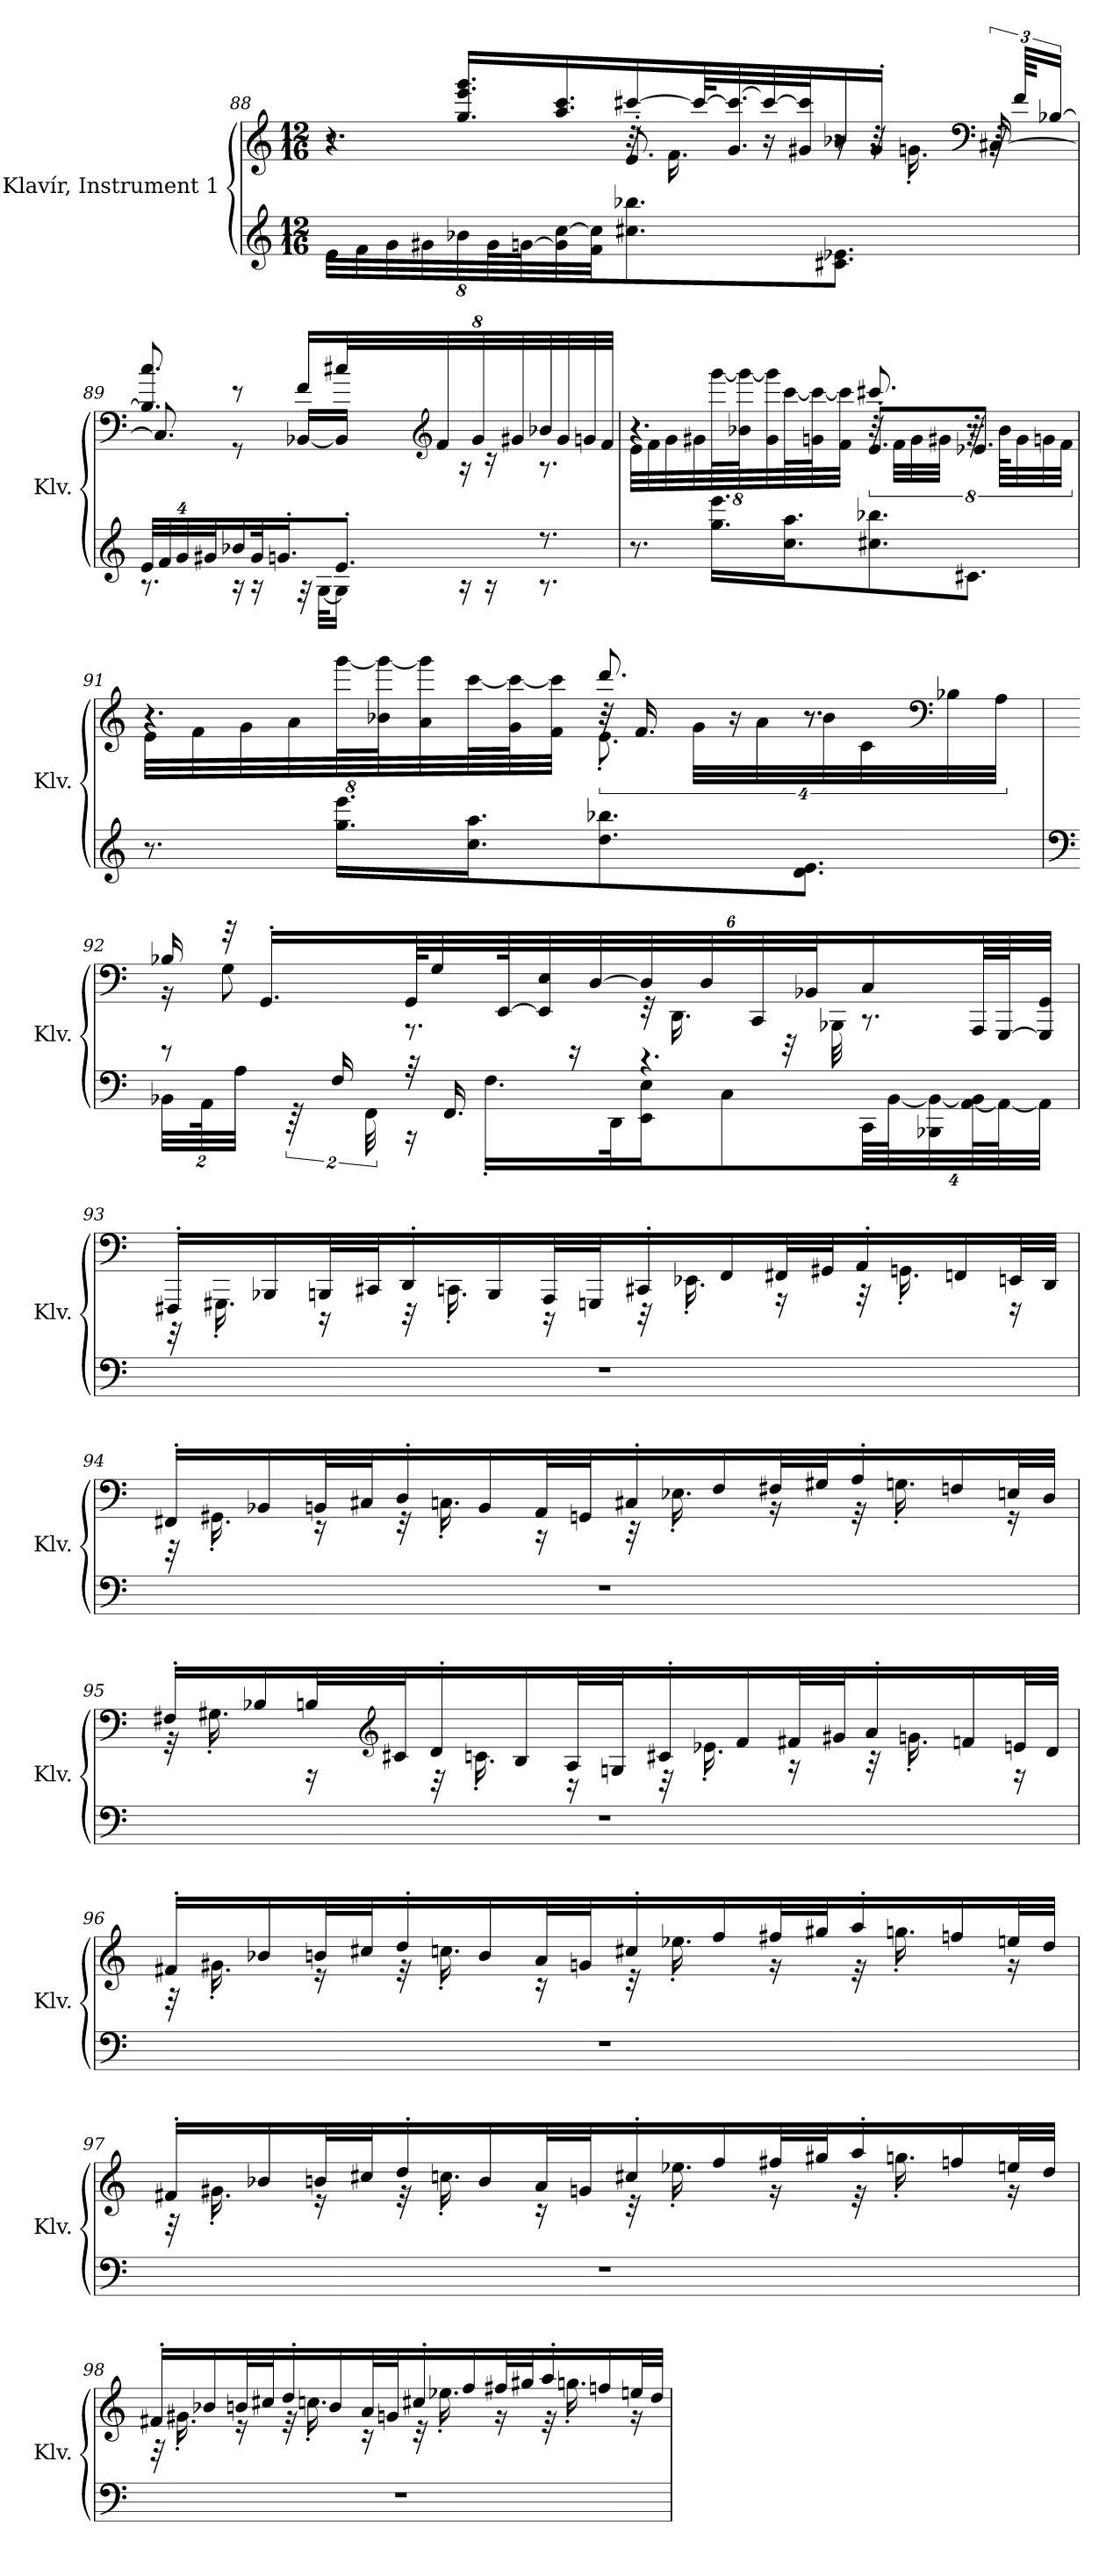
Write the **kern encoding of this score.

**kern	**kern
*part1	*part1
*staff2	*staff1
*I"Klavír, Instrument  1	*
*I'Klv.	*
!!LO:LB:g=z
*clefG2	*clefG2
*k[]	*k[]
*M12/16	*M12/16
*MM120	*MM120
*Xbrackettup	*
=88	=88
*	*^
*	*	*^
64%3e\LL	8.r	4.r	4.r
64%3f\	.	.	.
64%3g\	.	.	.
64%3g#X\	.	.	.
*	*MM100	*	*
64%3b-X\	16.gg/ 16.eee/ 16.ggg/LL	.	.
128%3g#\L	.	.	.
[128%3gn\J	.	.	.
*	*MM120	*	*
64%3g\] [64%3cc\	16.aa/ 16.ccc/	.	.
64%3f\ 64%3cc\]J	.	.	.
*	*MM150	*	*
8.cc#X\ 8.bb-X\	[16ccc#X/	32r	8.e'/
.	.	16.f\	.
.	64ccc#/KL_	.	.
.	32.g/ 32.ccc#/_	.	.
.	32ccc#/_	16r	.
.	32g#X/ 32ccc#/]J	.	.
8.c#X\ 8.e-X\J	16b-X/	16r	8r
.	16g#'/JJ	32r	.
.	.	16.gn'\	.
*	*clefF4	*	*
.	96r	.	[16C#X/
.	96f/KKLL	.	.
.	[24B-X/JJ	.	.
*	*v	*v	*v
!!LO:LB:g=z
=89	=89
*	*MM120
*^	*^
64%3e/LL	8.r	8.B-/] 8.cc/	8.C#/]
64%3f/	.	.	.
64%3g/	.	.	.
64%3g#X/	.	.	.
16b-X/	16r	8r	8r
32g#/K	16r	.	.
16.gn'/J	.	.	.
.	32r	16f/LL	[16BB-X/LL
.	[32G\KLL	.	.
*	*	*Xbrackettup	*
8.e'/J	16G\JJ]	64%3cc#X/	16BB-/JJ]
*	*	*clefG2	*
.	.	64%3f/	.
.	16r	.	16r
.	.	64%3g/	.
.	16r	.	16r
.	.	64%3g#X/	.
8.r	8.r	64%3b-X/	8.r
.	.	64%3g#/	.
.	.	64%3gn/	.
*	*	*MM120	*
.	.	64%3f/JJ	.
*v	*v	*	*
!!LO:PB:g=z
=90	=90	=90
*	*	*^
8.r	4.r	64%3e\LL	4.r
*	*MM150	*	*
.	.	64%3f\	.
.	.	64%3g\	.
.	.	64%3g#X\	.
*	*MM110	*	*
16.gg\ 16.eee\LL	.	[128%3ggg\L	.
.	.	128%3b-X\ 128%3ggg\_J	.
.	.	64%3g#\ 64%3ggg\]	.
*	*MM120	*	*
16.cc\ 16.aa\J	.	[128%3ccc\L	.
.	.	128%3gn\ 128%3ccc\_J	.
.	.	64%3f\ 64%3ccc\]JJ	.
*	*	*brackettup	*
8.cc#X\ 8.bb-X\	8.ccc#X/	64%3r	8.e'/L
.	.	64%3f\LL	.
*	*MM150	*	*
.	.	64%3g\	.
.	.	64%3g#X\JJ	.
8.c#X\J	8.r	128%3r	8.e-X/J
.	.	128%3b-\KLL	.
.	.	64%3g#\	.
.	.	64%3gn\	.
.	.	64%3f\JJ	.
*	*	*v	*v
!!LO:LB:g=z
=91	=91	=91
*	*	*Xbrackettup
*	*^	*^
8.r	4.r	64%3e\LL	4.r	4.r
.	.	64%3f\	.	.
.	.	64%3g\	.	.
.	.	64%3a\	.	.
*	*MM120	*	*	*
16.gg\ 16.eee\LL	.	[128%3ggg\L	.	.
.	.	128%3b-X\ 128%3ggg\_J	.	.
.	.	64%3a\ 64%3ggg\]	.	.
16.cc\ 16.aa\J	.	[128%3ccc\L	.	.
.	.	128%3g\ 128%3ccc\_J	.	.
.	.	64%3f\ 64%3ccc\]JJ	.	.
*	*	*brackettup	*	*
*	*MM90	*	*	*
8.dd\ 8.bb-X\	8.ddd/	32%3r	32r	8.e'\
.	.	.	16.f/	.
*	*MM150	*	*	*
.	.	64%3g\LL	.	.
.	.	.	16r	.
.	.	64%3a\	.	.
*	*	*Xbrackettup	*	*
*	*MM80	*	*	*
8.d\ 8.e\J	8.r	64%3b-\	8.r	8.r
*	*MM150	*	*	*
.	.	64%3c\	.	.
*	*clefF4	*	*	*
.	.	64%3B-X\	.	.
.	.	64%3A\JJ	.	.
*	*v	*v	*v	*v
!!LO:LB:g=z
=92	=92
*clefF4	*
*^	*
*	*brackettup	*
*	*	*^
8r	64%3BB-X\LL	16B-X/	16r
.	128%3AA\K	.	.
.	.	32r	8G\
.	64%3A\JJ	.	.
.	.	16.GG'/LL	.
.	128%3r	.	.
16F/	.	.	.
.	64%3FF\	.	.
32r	16r	128%3GG/K	8.r
.	.	64%3G/	.
16.FF/	.	.	.
.	16.F'\LL	.	.
.	.	[128%3EE/K	.
.	.	64%3EE/] 64%3E/	.
16r	.	.	.
.	.	[64%3D/	.
.	32DD\K	.	.
4.r	16EE\ 16E\J	64%3D/]	32r
.	.	.	16.DD\
.	.	64%3D/	.
.	8C\	.	.
.	.	64%3CC/	.
.	.	.	32r
.	.	64%3BB-X/J	.
.	.	.	32BBB-X\
*	*Xbrackettup	*	*
.	128%3CC\LL	32%3C/	8.r
.	[128%3BB-\J	.	.
.	64%3BBB-X\ 64%3BB-\_	.	.
.	[128%3AA\ 128%3BB-\]L	128%3AAA/LL	.
.	128%3AA\J_	[128%3GGG/J	.
.	64%3AA\JJ]	64%3GGG/] 64%3GG/JJ	.
*v	*v	*	*
!!LO:LB:g=z	!!
=93	=93	=93
*	*MM90	*
2.r	16FFF#X'/LL	32r
.	.	16.GGG#X'\
.	16BBB-X/	.
*	*MM93	*
.	32BBBn/L	16r
.	32CC#X/J	.
.	16DD'/	32r
.	.	16.CCn'\
*	*MM96	*
.	16BBB/	.
.	32AAA/L	16r
.	32GGGn/J	.
*	*MM99	*
.	16CC#X'/	32r
.	.	16.EE-X'\
.	16FF/	.
*	*MM103	*
.	32FF#X/L	16r
.	32GG#X/J	.
.	16AA'/	32r
.	.	16.GGn'\
*	*MM106	*
.	16FFn/	.
.	32EEn/L	16r
.	32DD/JJJ	.
!!LO:LB:g=z	!!
=94	=94	=94
*	*MM109	*
2.r	16FF#X'/LL	32r
.	.	16.GG#X'\
.	16BB-X/	.
*	*MM112	*
.	32BBn/L	16r
.	32C#X/J	.
.	16D'/	32r
.	.	16.Cn'\
*	*MM116	*
.	16BB/	.
.	32AA/L	16r
.	32GGn/J	.
.	16C#X'/	32r
.	.	16.E-X'\
.	16F/	.
.	32F#X/L	16r
.	32G#X/J	.
.	16A'/	32r
.	.	16.Gn'\
.	16Fn/	.
.	32En/L	16r
.	32D/JJJ	.
!!LO:LB:g=z	!!
=95	=95	=95
2.r	16F#X'/LL	32r
.	.	16.G#X'\
.	16B-X/	.
.	32Bn/L	16r
*	*clefG2	*
.	32c#X/J	.
.	16d'/	32r
.	.	16.cn'\
.	16B/	.
.	32A/L	16r
.	32Gn/J	.
.	16c#X'/	32r
.	.	16.e-X'\
.	16f/	.
.	32f#X/L	16r
.	32g#X/J	.
.	16a'/	32r
.	.	16.gn'\
.	16fn/	.
.	32en/L	16r
.	32d/JJJ	.
!!LO:PB:g=z	!!
=96	=96	=96
2.r	16f#X'/LL	32r
.	.	16.g#X'\
.	16b-X/	.
*	*MM119	*
.	32bn/L	16r
.	32cc#X/J	.
.	16dd'/	32r
.	.	16.ccn'\
*	*MM122	*
.	16b/	.
.	32a/L	16r
.	32gn/J	.
*	*MM125	*
.	16cc#X'/	32r
.	.	16.ee-X'\
.	16ff/	.
*	*MM129	*
.	32ff#X/L	16r
.	32gg#X/J	.
.	16aa'/	32r
.	.	16.ggn'\
*	*MM132	*
.	16ffn/	.
.	32een/L	16r
.	32dd/JJJ	.
!!LO:LB:g=z	!!
=97	=97	=97
*	*MM135	*
2.r	16f#X'/LL	32r
.	.	16.g#X'\
.	16b-X/	.
*	*MM138	*
.	32bn/L	16r
.	32cc#X/J	.
.	16dd'/	32r
.	.	16.ccn'\
*	*MM142	*
.	16b/	.
.	32a/L	16r
.	32gn/J	.
.	16cc#X'/	32r
.	.	16.ee-X'\
.	16ff/	.
.	32ff#X/L	16r
.	32gg#X/J	.
.	16aa'/	32r
.	.	16.ggn'\
.	16ffn/	.
.	32een/L	16r
.	32dd/JJJ	.
!!LO:LB:g=z	!!
=98	=98	=98
2.r	16f#X'/LL	32r
.	.	16.g#X'\
.	16b-X/	.
.	32bn/L	16r
.	32cc#X/J	.
.	16dd'/	32r
.	.	16.ccn'\
.	16b/	.
.	32a/L	16r
.	32gn/J	.
.	16cc#X'/	32r
.	.	16.ee-X'\
.	16ff/	.
.	32ff#X/L	16r
.	32gg#X/J	.
.	16aa'/	32r
.	.	16.ggn'\
.	16ffn/	.
.	32een/L	16r
.	32dd/JJJ	.
*	*v	*v
=	=
*-	*-
